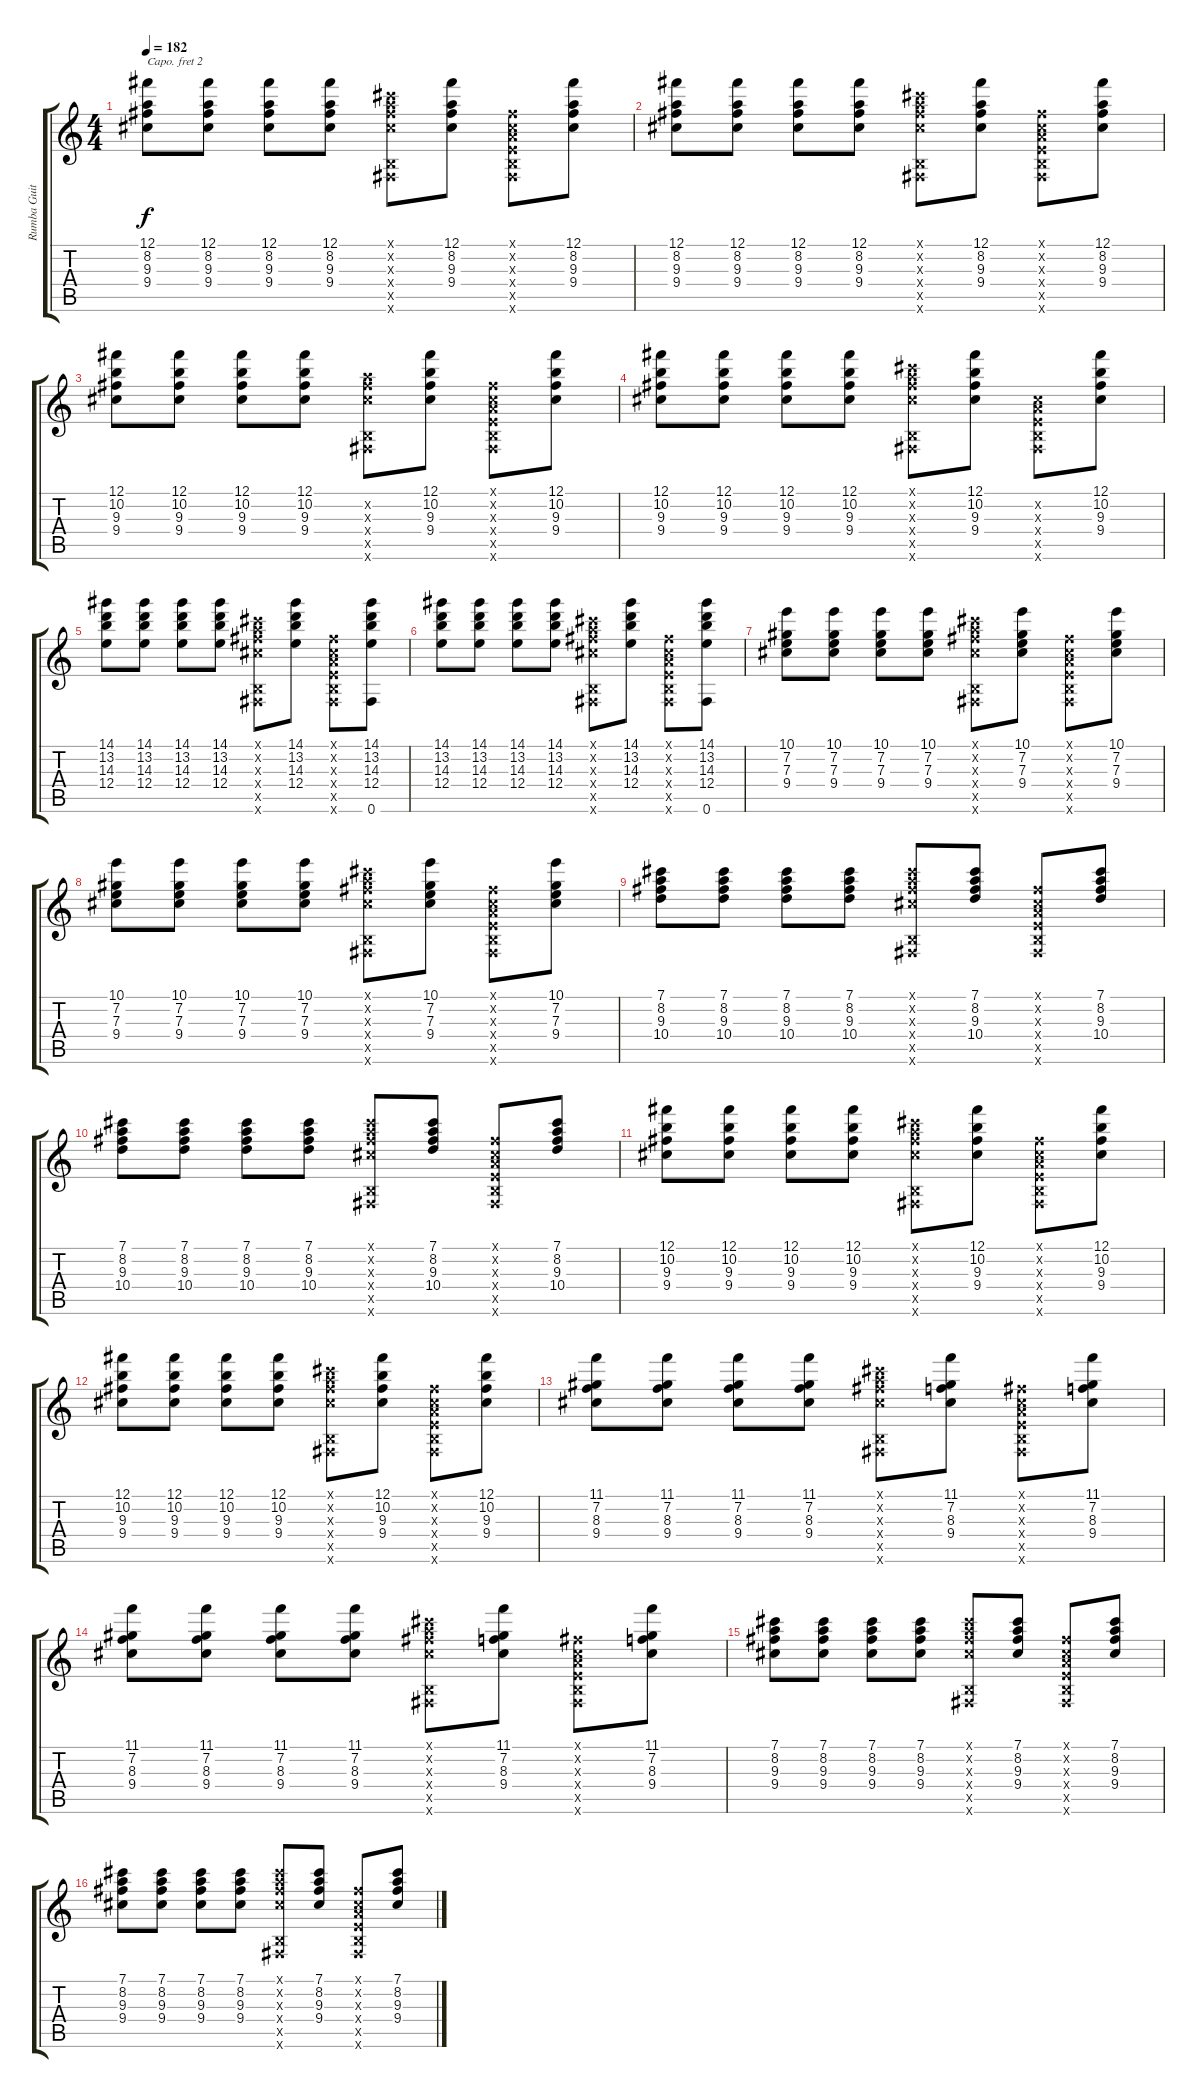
\track ("Rumba Guitar2" "Rumba Guit") {instrument acousticguitarnylon}
\staff {score tabs}
\capo 2
\tuning (E4 B3 G3 D3 A2 E2) {hide}
\ts (4 4)
\tempo 182
\clef g2
\ks c
(12.1 8.2 9.3 9.4).8{dy f} (12.1 8.2 9.3 9.4).8 (12.1 8.2 9.3 9.4).8 (12.1 8.2 9.3 9.4).8 (7.1{x} 8.2{x} 9.3{x} 9.4{x} 0.5{x} 0.6{x}).8 (12.1 8.2 9.3 9.4).8 (0.1{x} 0.2{x} 0.3{x} 0.4{x} 0.5{x} 0.6{x}).8 (12.1 8.2 9.3 9.4).8 |
(12.1 8.2 9.3 9.4).8 (12.1 8.2 9.3 9.4).8 (12.1 8.2 9.3 9.4).8 (12.1 8.2 9.3 9.4).8 (7.1{x} 8.2{x} 9.3{x} 9.4{x} 0.5{x} 0.6{x}).8 (12.1 8.2 9.3 9.4).8 (0.1{x} 0.2{x} 0.3{x} 0.4{x} 0.5{x} 0.6{x}).8 (12.1 8.2 9.3 9.4).8 |
(12.1 10.2 9.3 9.4).8 (12.1 10.2 9.3 9.4).8 (12.1 10.2 9.3 9.4).8 (12.1 10.2 9.3 9.4).8 (8.2{x} 9.3{x} 9.4{x} 0.5{x} 0.6{x}).8 (12.1 10.2 9.3 9.4).8 (0.1{x} 0.2{x} 0.3{x} 0.4{x} 0.5{x} 0.6{x}).8 (12.1 10.2 9.3 9.4).8 |
(12.1 10.2 9.3 9.4).8 (12.1 10.2 9.3 9.4).8 (12.1 10.2 9.3 9.4).8 (12.1 10.2 9.3 9.4).8 (7.1{x} 8.2{x} 9.3{x} 9.4{x} 0.5{x} 0.6{x}).8 (12.1 10.2 9.3 9.4).8 (0.2{x} 0.3{x} 0.4{x} 0.5{x} 0.6{x}).8 (12.1 10.2 9.3 9.4).8 |
(14.1 13.2 14.3 12.4).8 (14.1 13.2 14.3 12.4).8 (14.1 13.2 14.3 12.4).8 (14.1 13.2 14.3 12.4).8 (7.1{x} 8.2{x} 9.3{x} 9.4{x} 0.5{x} 0.6{x}).8 (14.1 13.2 14.3 12.4).8 (0.1{x} 0.2{x} 0.3{x} 0.4{x} 0.5{x} 0.6{x}).8 (14.1 13.2 14.3 12.4 0.6).8 |
(14.1 13.2 14.3 12.4).8 (14.1 13.2 14.3 12.4).8 (14.1 13.2 14.3 12.4).8 (14.1 13.2 14.3 12.4).8 (7.1{x} 8.2{x} 9.3{x} 9.4{x} 0.5{x} 0.6{x}).8 (14.1 13.2 14.3 12.4).8 (0.1{x} 0.2{x} 0.3{x} 0.4{x} 0.5{x} 0.6{x}).8 (14.1 13.2 14.3 12.4 0.6).8 |
(10.1 7.2 7.3 9.4).8 (10.1 7.2 7.3 9.4).8 (10.1 7.2 7.3 9.4).8 (10.1 7.2 7.3 9.4).8 (7.1{x} 8.2{x} 9.3{x} 9.4{x} 0.5{x} 0.6{x}).8 (10.1 7.2 7.3 9.4).8 (0.1{x} 0.2{x} 0.3{x} 0.4{x} 0.5{x} 0.6{x}).8 (10.1 7.2 7.3 9.4).8 |
(10.1 7.2 7.3 9.4).8 (10.1 7.2 7.3 9.4).8 (10.1 7.2 7.3 9.4).8 (10.1 7.2 7.3 9.4).8 (7.1{x} 8.2{x} 9.3{x} 9.4{x} 0.5{x} 0.6{x}).8 (10.1 7.2 7.3 9.4).8 (0.1{x} 0.2{x} 0.3{x} 0.4{x} 0.5{x} 0.6{x}).8 (10.1 7.2 7.3 9.4).8 |
(7.1 8.2 9.3 10.4).8 (7.1 8.2 9.3 10.4).8 (7.1 8.2 9.3 10.4).8 (7.1 8.2 9.3 10.4).8 (7.1{x} 8.2{x} 9.3{x} 9.4{x} 0.5{x} 0.6{x}).8 (7.1 8.2 9.3 10.4).8 (0.1{x} 0.2{x} 0.3{x} 0.4{x} 0.5{x} 0.6{x}).8 (7.1 8.2 9.3 10.4).8 |
(7.1 8.2 9.3 10.4).8 (7.1 8.2 9.3 10.4).8 (7.1 8.2 9.3 10.4).8 (7.1 8.2 9.3 10.4).8 (7.1{x} 8.2{x} 9.3{x} 9.4{x} 0.5{x} 0.6{x}).8 (7.1 8.2 9.3 10.4).8 (0.1{x} 0.2{x} 0.3{x} 0.4{x} 0.5{x} 0.6{x}).8 (7.1 8.2 9.3 10.4).8 |
(12.1 10.2 9.3 9.4).8 (12.1 10.2 9.3 9.4).8 (12.1 10.2 9.3 9.4).8 (12.1 10.2 9.3 9.4).8 (7.1{x} 8.2{x} 9.3{x} 9.4{x} 0.5{x} 0.6{x}).8 (12.1 10.2 9.3 9.4).8 (0.1{x} 0.2{x} 0.3{x} 0.4{x} 0.5{x} 0.6{x}).8 (12.1 10.2 9.3 9.4).8 |
(12.1 10.2 9.3 9.4).8 (12.1 10.2 9.3 9.4).8 (12.1 10.2 9.3 9.4).8 (12.1 10.2 9.3 9.4).8 (7.1{x} 8.2{x} 9.3{x} 9.4{x} 0.5{x} 0.6{x}).8 (12.1 10.2 9.3 9.4).8 (0.1{x} 0.2{x} 0.3{x} 0.4{x} 0.5{x} 0.6{x}).8 (12.1 10.2 9.3 9.4).8 |
(11.1 7.2 8.3 9.4).8 (11.1 7.2 8.3 9.4).8 (11.1 7.2 8.3 9.4).8 (11.1 7.2 8.3 9.4).8 (7.1{x} 8.2{x} 9.3{x} 9.4{x} 0.5{x} 0.6{x}).8 (11.1 7.2 8.3 9.4).8 (0.1{x} 0.2{x} 0.3{x} 0.4{x} 0.5{x} 0.6{x}).8 (11.1 7.2 8.3 9.4).8 |
(11.1 7.2 8.3 9.4).8 (11.1 7.2 8.3 9.4).8 (11.1 7.2 8.3 9.4).8 (11.1 7.2 8.3 9.4).8 (7.1{x} 8.2{x} 9.3{x} 9.4{x} 0.5{x} 0.6{x}).8 (11.1 7.2 8.3 9.4).8 (0.1{x} 0.2{x} 0.3{x} 0.4{x} 0.5{x} 0.6{x}).8 (11.1 7.2 8.3 9.4).8 |
(7.1 8.2 9.3 9.4).8 (7.1 8.2 9.3 9.4).8 (7.1 8.2 9.3 9.4).8 (7.1 8.2 9.3 9.4).8 (7.1{x} 8.2{x} 9.3{x} 9.4{x} 0.5{x} 0.6{x}).8 (7.1 8.2 9.3 9.4).8 (0.1{x} 0.2{x} 0.3{x} 0.4{x} 0.5{x} 0.6{x}).8 (7.1 8.2 9.3 9.4).8 |
(7.1 8.2 9.3 9.4).8 (7.1 8.2 9.3 9.4).8 (7.1 8.2 9.3 9.4).8 (7.1 8.2 9.3 9.4).8 (7.1{x} 8.2{x} 9.3{x} 9.4{x} 0.5{x} 0.6{x}).8 (7.1 8.2 9.3 9.4).8 (0.1{x} 0.2{x} 0.3{x} 0.4{x} 0.5{x} 0.6{x}).8 (7.1 8.2 9.3 9.4).8
